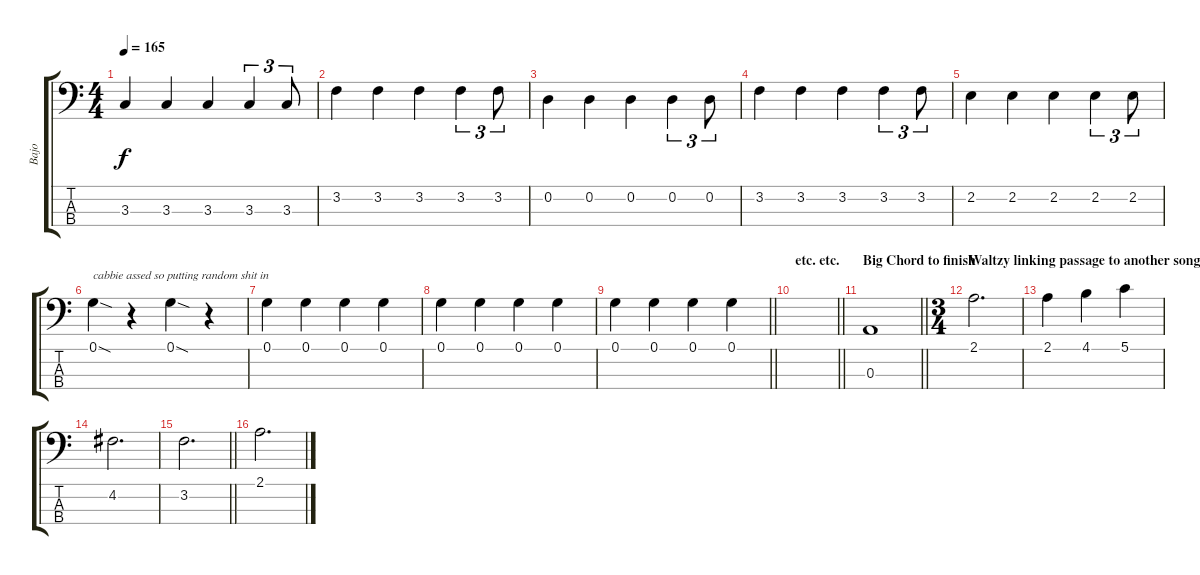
\track ("Bajo" "Bajo") {instrument electricbassfinger}
\staff {score tabs}
\tuning (G2 D2 A1 E1) {hide}
\ts (4 4)
\tempo 165
\clef f4
\ks c
3.3.4{dy f} 3.3.4 3.3.4 3.3.4{tu (3 2)} 3.3.8{tu (3 2)} |
3.2.4 3.2.4 3.2.4 3.2.4{tu (3 2)} 3.2.8{tu (3 2)} |
0.2.4 0.2.4 0.2.4 0.2.4{tu (3 2)} 0.2.8{tu (3 2)} |
3.2.4 3.2.4 3.2.4 3.2.4{tu (3 2)} 3.2.8{tu (3 2)} |
2.2.4 2.2.4 2.2.4 2.2.4{tu (3 2)} 2.2.8{tu (3 2)} |
0.1{sod}.4{txt "cabbie assed so putting random shit in"} r.4 0.1{sod}.4 r.4 |
0.1.4 0.1.4 0.1.4 0.1.4 |
0.1.4 0.1.4 0.1.4 0.1.4 |
\barLineRight lightlight
0.1.4 0.1.4 0.1.4 0.1.4 |
\section ("" "etc. etc.")
\barLineRight lightlight
|
\section ("" "Big Chord to finish")
\barLineRight lightlight
0.3.1 |
\ts (3 4)
\section ("" "Waltzy linking passage to another song")
2.1.2{d} |
2.1.4 4.1.4 5.1.4 |
4.2.2{d} |
\barLineRight lightlight
3.2.2{d} |
2.1.2{d}
